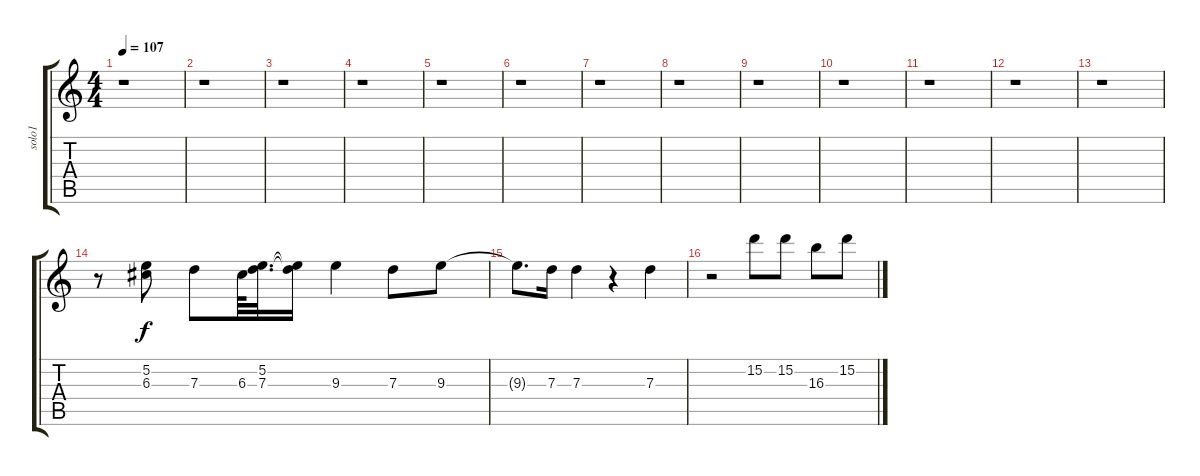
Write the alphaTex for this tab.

\track ("solo1" "solo1") {instrument overdrivenguitar}
\staff {score tabs}
\tuning (E4 B3 G3 D3 A2 E2) {hide}
\ts (4 4)
\tempo 107
\clef g2
\ks c
r.1{dy f} |
r.1 |
r.1 |
r.1 |
r.1 |
r.1 |
r.1 |
r.1 |
r.1 |
r.1 |
r.1 |
r.1 |
r.1 |
r.8 (5.2 6.3).8 7.3.8 6.3.64 (5.2 7.3).32{d} (5.2{t} 7.3{t}).16 9.3.4 7.3.8 9.3.8 |
9.3{t}.8{d} 7.3.16 7.3.4 r.4 7.3.4 |
r.2 15.2.8 15.2.8 16.3.8 15.2.8
